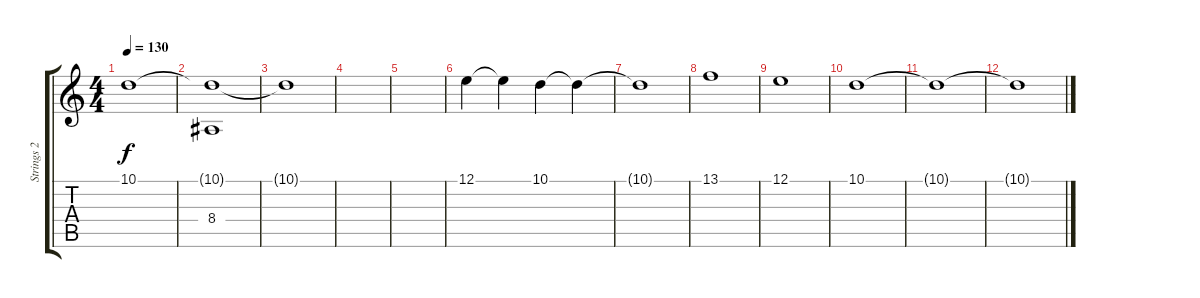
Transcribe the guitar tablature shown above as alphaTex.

\track ("Strings 2" "Strings 2") {instrument stringensemble1}
\staff {score tabs}
\tuning (E4 B3 G3 D3 A2 E2) {hide}
\ts (4 4)
\tempo 130
\clef g2
\ks c
10.1.1{dy f} |
(10.1{t} 8.4).1 |
10.1{t}.1 |
|
|
12.1.4 12.1{t}.4 10.1.4 10.1{t}.4 |
10.1{t}.1 |
13.1.1 |
12.1.1 |
10.1.1 |
10.1{t}.1 |
10.1{t}.1
